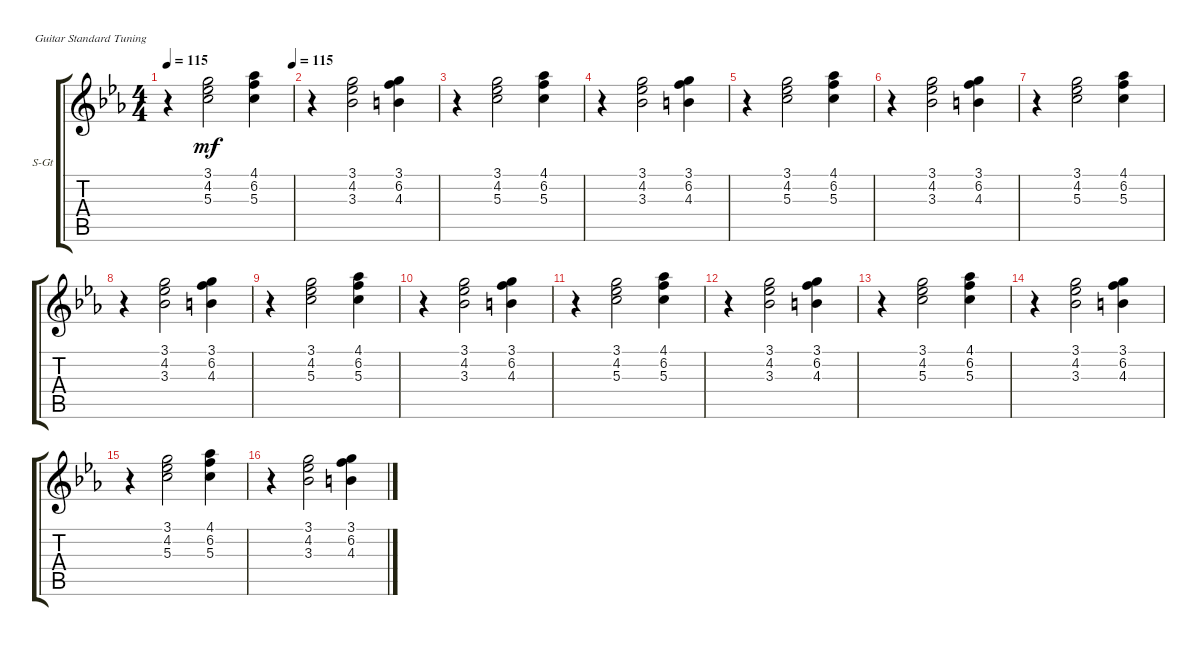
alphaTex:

\bracketExtendMode groupsimilarinstruments
\firstSystemTrackNameOrientation horizontal
\otherSystemsTrackNameOrientation horizontal
\track ("Guitar (Var 1)" "S-Gt") {solo instrument acousticguitarsteel}
\staff {score tabs}
\tuning (E4 B3 G3 D3 A2 E2)
\ts (4 4)
\tempo 115
\tempo (115 1)
\clef g2
\scale
0.524664
\ks eb
r.4{dy mf instrument acousticguitarsteel} (4.2 5.3 3.1).2 (6.2 4.1 5.3).4 |
\scale
0.237668 r.4 (3.1 3.3 4.2).2 (3.1 6.2 4.3).4 |
\scale
0.237668 r.4 (4.2 5.3 3.1).2 (6.2 4.1 5.3).4 |
\scale
0.333333 r.4 (3.1 3.3 4.2).2 (3.1 6.2 4.3).4 |
\scale
0.333333 r.4 (4.2 5.3 3.1).2 (6.2 4.1 5.3).4 |
\scale
0.333333 r.4 (3.1 3.3 4.2).2 (3.1 6.2 4.3).4 |
\scale
0.333333 r.4 (4.2 5.3 3.1).2 (6.2 4.1 5.3).4 |
\scale
0.333333 r.4 (3.1 3.3 4.2).2 (3.1 6.2 4.3).4 |
\scale
0.333333 r.4 (4.2 5.3 3.1).2 (6.2 4.1 5.3).4 |
\scale
0.333333 r.4 (3.1 3.3 4.2).2 (3.1 6.2 4.3).4 |
\scale
0.333333 r.4 (4.2 5.3 3.1).2 (6.2 4.1 5.3).4 |
\scale
0.333333 r.4 (3.1 3.3 4.2).2 (3.1 6.2 4.3).4 |
\scale
0.333333 r.4 (4.2 5.3 3.1).2 (6.2 4.1 5.3).4 |
\scale
0.333333 r.4 (3.1 3.3 4.2).2 (3.1 6.2 4.3).4 |
\scale
0.333333 r.4 (4.2 5.3 3.1).2 (6.2 4.1 5.3).4 |
\scale
0.333333 r.4 (3.1 3.3 4.2).2 (3.1 6.2 4.3).4
